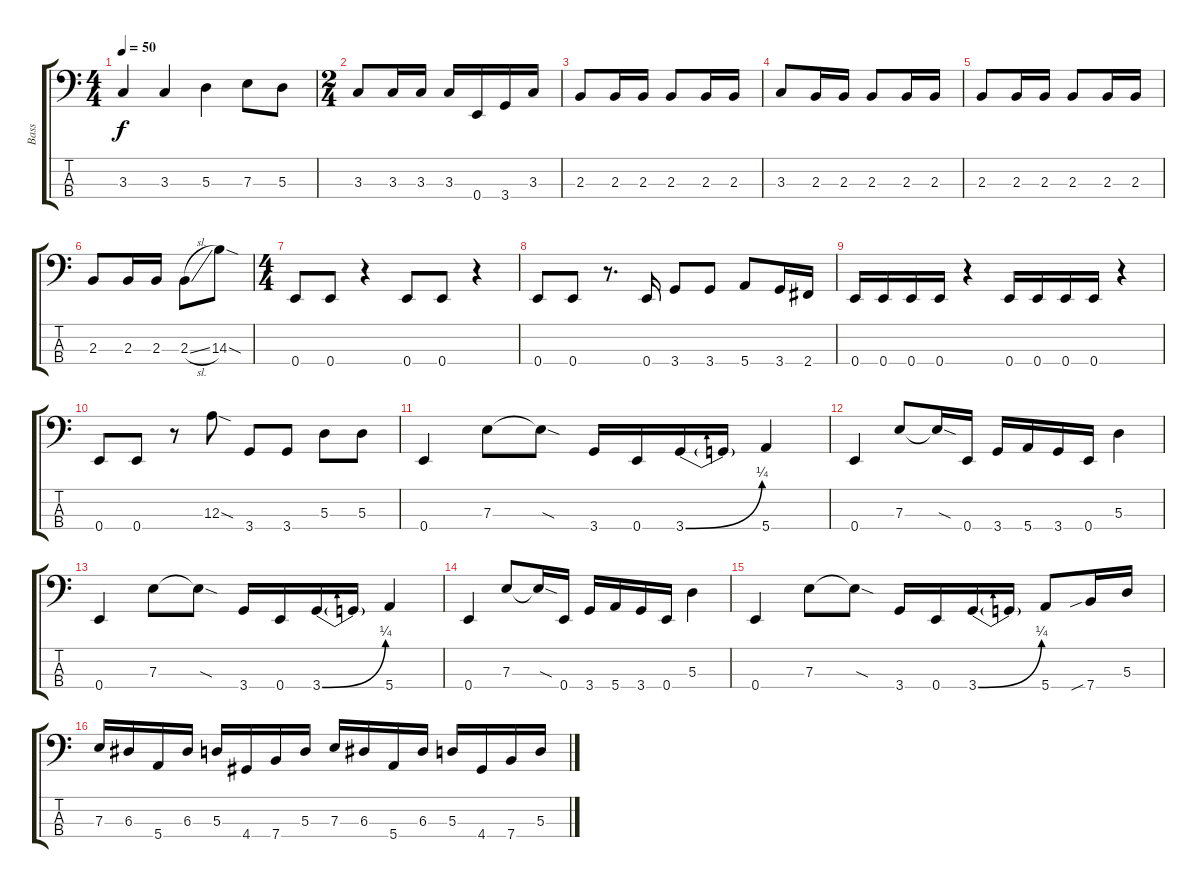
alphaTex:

\track ("Bass" "Bass") {instrument electricbasspick}
\staff {score tabs}
\tuning (G2 D2 A1 E1) {hide}
\ts (4 4)
\tempo 50
\clef f4
\ks c
3.3.4{dy f} 3.3.4 5.3.4 7.3.8 5.3.8 |
\ts (2 4)
3.3.8 3.3.16 3.3.16 3.3.16 0.4.16 3.4.16 3.3.16 |
2.3.8 2.3.16 2.3.16 2.3.8 2.3.16 2.3.16 |
3.3.8 2.3.16 2.3.16 2.3.8 2.3.16 2.3.16 |
2.3.8 2.3.16 2.3.16 2.3.8 2.3.16 2.3.16 |
2.3.8 2.3.16 2.3.16 2.3{sl}.8 14.3{sod}.8 |
\ts (4 4)
0.4.8 0.4.8 r.4 0.4.8 0.4.8 r.4 |
0.4.8 0.4.8 r.8{d} 0.4.16 3.4.8 3.4.8 5.4.8 3.4.16 2.4.16 |
0.4.16 0.4.16 0.4.16 0.4.16 r.4 0.4.16 0.4.16 0.4.16 0.4.16 r.4 |
0.4.8 0.4.8 r.8 12.3{sod}.8 3.4.8 3.4.8 5.3.8 5.3.8 |
0.4.4 7.3.8 7.3{sod t}.8 3.4.16 0.4.16 3.4{be (bend 0 0 60 1)}.16 3.4{t}.16 5.4.4 |
0.4.4 7.3.8 7.3{sod t}.16 0.4.16 3.4.16 5.4.16 3.4.16 0.4.16 5.3.4 |
0.4.4 7.3.8 7.3{sod t}.8 3.4.16 0.4.16 3.4{be (bend 0 0 60 1)}.16 3.4{t}.16 5.4.4 |
0.4.4 7.3.8 7.3{sod t}.16 0.4.16 3.4.16 5.4.16 3.4.16 0.4.16 5.3.4 |
0.4.4 7.3.8 7.3{sod t}.8 3.4.16 0.4.16 3.4{be (bend 0 0 60 1)}.16 3.4{t}.16 5.4.8 7.4{sib}.16 5.3.16 |
7.3.16 6.3.16 5.4.16 6.3.16 5.3.16 4.4.16 7.4.16 5.3.16 7.3.16 6.3.16 5.4.16 6.3.16 5.3.16 4.4.16 7.4.16 5.3.16
